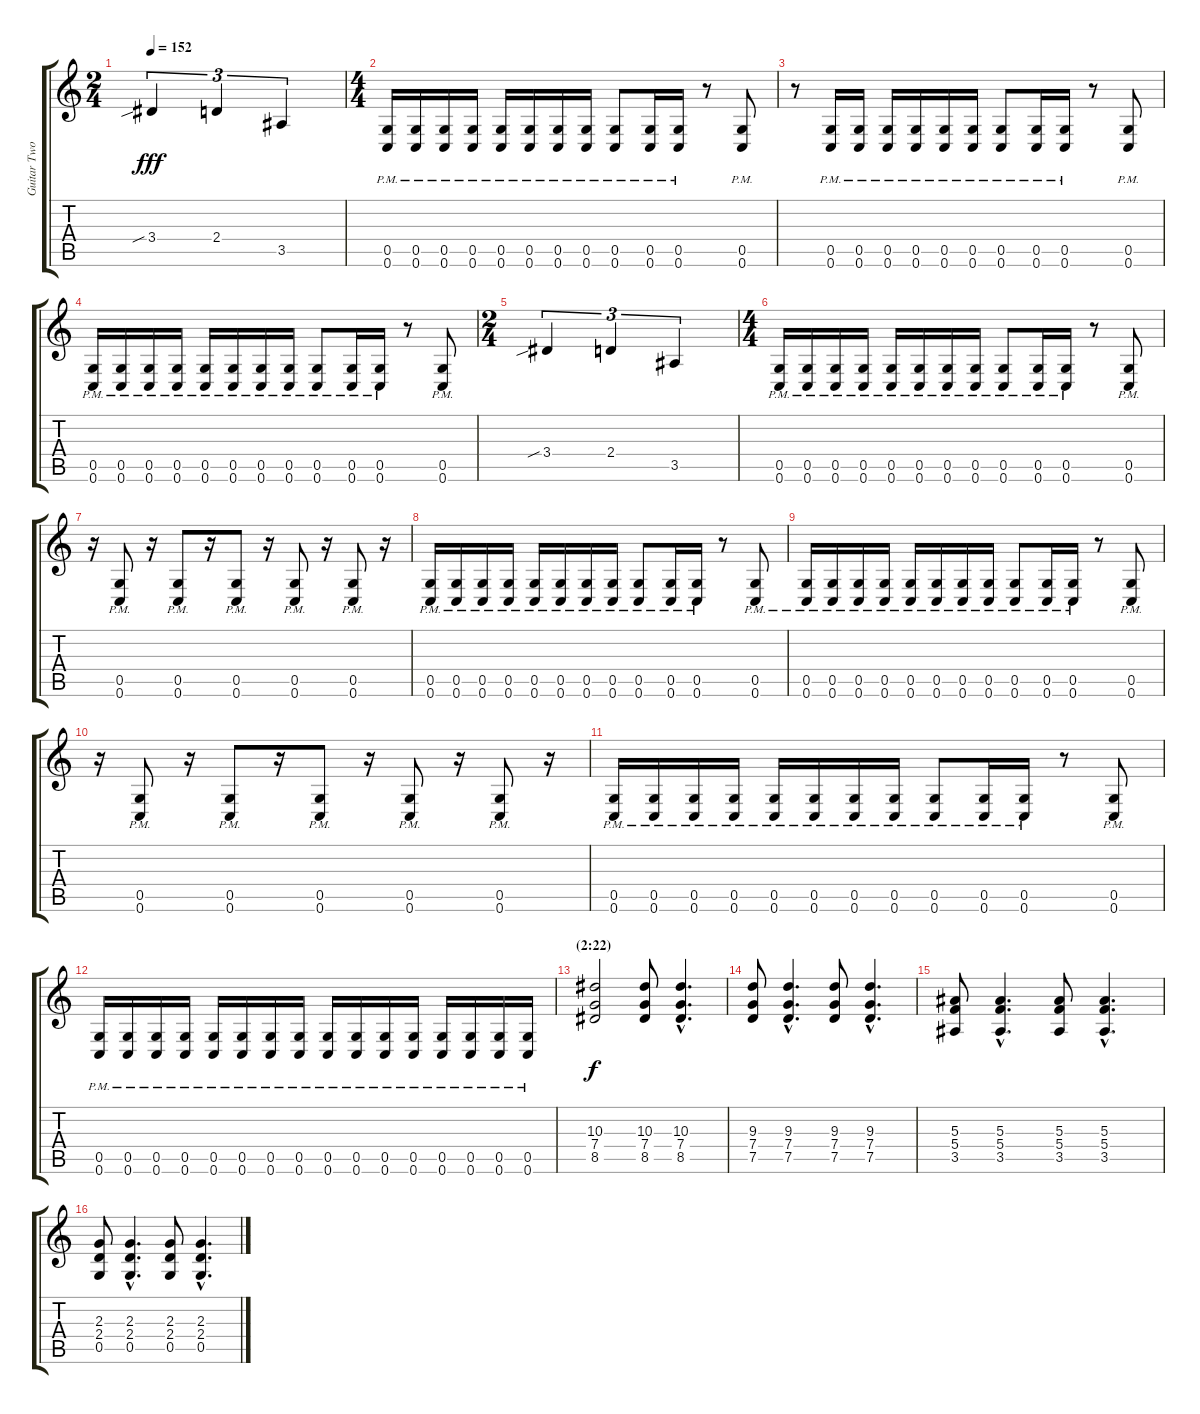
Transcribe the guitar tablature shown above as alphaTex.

\track ("Guitar Two" "Guitar Two") {instrument overdrivenguitar}
\staff {score tabs}
\tuning (D4 A3 F3 C3 G2 C2) {hide}
\ts (2 4)
\tempo 152
\clef g2
\ks c
3.4{sib}.4{tu (3 2) dy fff} 2.4.4{tu (3 2)} 3.5.4{tu (3 2)} |
\ts (4 4)
(0.5{pm} 0.6{pm}).16 (0.5{pm} 0.6{pm}).16 (0.5{pm} 0.6{pm}).16 (0.5{pm} 0.6{pm}).16 (0.5{pm} 0.6{pm}).16 (0.5{pm} 0.6{pm}).16 (0.5{pm} 0.6{pm}).16 (0.5{pm} 0.6{pm}).16 (0.5{pm} 0.6{pm}).8 (0.5{pm} 0.6{pm}).16 (0.5{pm} 0.6{pm}).16 r.8 (0.5{pm} 0.6{pm}).8 |
r.8 (0.5{pm} 0.6{pm}).16 (0.5{pm} 0.6{pm}).16 (0.5{pm} 0.6{pm}).16 (0.5{pm} 0.6{pm}).16 (0.5{pm} 0.6{pm}).16 (0.5{pm} 0.6{pm}).16 (0.5{pm} 0.6{pm}).8 (0.5{pm} 0.6{pm}).16 (0.5{pm} 0.6{pm}).16 r.8 (0.5{pm} 0.6{pm}).8 |
(0.5{pm} 0.6{pm}).16 (0.5{pm} 0.6{pm}).16 (0.5{pm} 0.6{pm}).16 (0.5{pm} 0.6{pm}).16 (0.5{pm} 0.6{pm}).16 (0.5{pm} 0.6{pm}).16 (0.5{pm} 0.6{pm}).16 (0.5{pm} 0.6{pm}).16 (0.5{pm} 0.6{pm}).8 (0.5{pm} 0.6{pm}).16 (0.5{pm} 0.6{pm}).16 r.8 (0.5{pm} 0.6{pm}).8 |
\ts (2 4)
3.4{sib}.4{tu (3 2)} 2.4.4{tu (3 2)} 3.5.4{tu (3 2)} |
\ts (4 4)
(0.5{pm} 0.6{pm}).16 (0.5{pm} 0.6{pm}).16 (0.5{pm} 0.6{pm}).16 (0.5{pm} 0.6{pm}).16 (0.5{pm} 0.6{pm}).16 (0.5{pm} 0.6{pm}).16 (0.5{pm} 0.6{pm}).16 (0.5{pm} 0.6{pm}).16 (0.5{pm} 0.6{pm}).8 (0.5{pm} 0.6{pm}).16 (0.5{pm} 0.6{pm}).16 r.8 (0.5{pm} 0.6{pm}).8 |
r.16 (0.5{pm} 0.6{pm}).8 r.16 (0.5{pm} 0.6{pm}).8 r.16 (0.5{pm} 0.6{pm}).8 r.16 (0.5{pm} 0.6{pm}).8 r.16 (0.5{pm} 0.6{pm}).8 r.16 |
(0.5{pm} 0.6{pm}).16 (0.5{pm} 0.6{pm}).16 (0.5{pm} 0.6{pm}).16 (0.5{pm} 0.6{pm}).16 (0.5{pm} 0.6{pm}).16 (0.5{pm} 0.6{pm}).16 (0.5{pm} 0.6{pm}).16 (0.5{pm} 0.6{pm}).16 (0.5{pm} 0.6{pm}).8 (0.5{pm} 0.6{pm}).16 (0.5{pm} 0.6{pm}).16 r.8 (0.5{pm} 0.6{pm}).8 |
(0.5{pm} 0.6{pm}).16 (0.5{pm} 0.6{pm}).16 (0.5{pm} 0.6{pm}).16 (0.5{pm} 0.6{pm}).16 (0.5{pm} 0.6{pm}).16 (0.5{pm} 0.6{pm}).16 (0.5{pm} 0.6{pm}).16 (0.5{pm} 0.6{pm}).16 (0.5{pm} 0.6{pm}).8 (0.5{pm} 0.6{pm}).16 (0.5{pm} 0.6{pm}).16 r.8 (0.5{pm} 0.6{pm}).8 |
r.16 (0.5{pm} 0.6{pm}).8 r.16 (0.5{pm} 0.6{pm}).8 r.16 (0.5{pm} 0.6{pm}).8 r.16 (0.5{pm} 0.6{pm}).8 r.16 (0.5{pm} 0.6{pm}).8 r.16 |
(0.5{pm} 0.6{pm}).16 (0.5{pm} 0.6{pm}).16 (0.5{pm} 0.6{pm}).16 (0.5{pm} 0.6{pm}).16 (0.5{pm} 0.6{pm}).16 (0.5{pm} 0.6{pm}).16 (0.5{pm} 0.6{pm}).16 (0.5{pm} 0.6{pm}).16 (0.5{pm} 0.6{pm}).8 (0.5{pm} 0.6{pm}).16 (0.5{pm} 0.6{pm}).16 r.8 (0.5{pm} 0.6{pm}).8 |
(0.5{pm} 0.6{pm}).16 (0.5{pm} 0.6{pm}).16 (0.5{pm} 0.6{pm}).16 (0.5{pm} 0.6{pm}).16 (0.5{pm} 0.6{pm}).16 (0.5{pm} 0.6{pm}).16 (0.5{pm} 0.6{pm}).16 (0.5{pm} 0.6{pm}).16 (0.5{pm} 0.6{pm}).16 (0.5{pm} 0.6{pm}).16 (0.5{pm} 0.6{pm}).16 (0.5{pm} 0.6{pm}).16 (0.5{pm} 0.6{pm}).16 (0.5{pm} 0.6{pm}).16 (0.5{pm} 0.6{pm}).16 (0.5{pm} 0.6{pm}).16 |
\section ("" "(2:22)")
(10.3 7.4 8.5).2{dy f} (10.3 7.4 8.5).8 (10.3{hac} 7.4{hac} 8.5{hac}).4{d} |
(9.3 7.4 7.5).8 (9.3{hac} 7.4{hac} 7.5{hac}).4{d} (9.3 7.4 7.5).8 (9.3{hac} 7.4{hac} 7.5{hac}).4{d} |
(5.3 5.4 3.5).8 (5.3{hac} 5.4{hac} 3.5{hac}).4{d} (5.3 5.4 3.5).8 (5.3{hac} 5.4{hac} 3.5{hac}).4{d} |
(2.3 2.4 0.5).8 (2.3{hac} 2.4{hac} 0.5{hac}).4{d} (2.3 2.4 0.5).8 (2.3{hac} 2.4{hac} 0.5{hac}).4{d}
